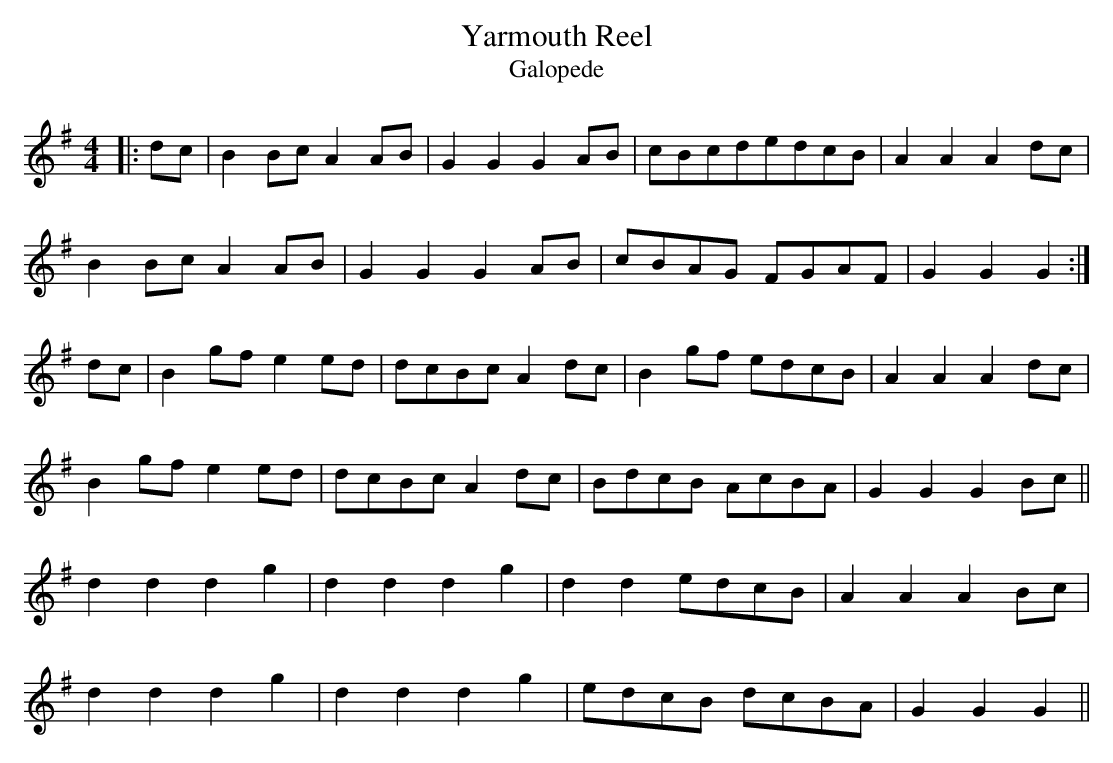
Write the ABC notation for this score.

X:1
T:Yarmouth Reel
T:Galopede
M:4/4
K:G
|:dc | B2Bc A2AB | G2G2 G2AB | cBcdedcB | A2A2 A2dc |
B2Bc A2AB | G2G2 G2AB| cBAG FGAF | G2G2 G2:|
dc | B2gf e2ed | dcBc A2dc | B2gf edcB | A2A2 A2dc |
B2gf e2ed | dcBc A2dc | BdcB AcBA | G2G2G2 Bc ||
d2 d2 d2 g2 | d2 d2 d2 g2 | d2 d2 edcB | A2A2A2 Bc |
d2 d2 d2 g2 | d2 d2 d2 g2| edcB dcBA | G2G2G2 ||
